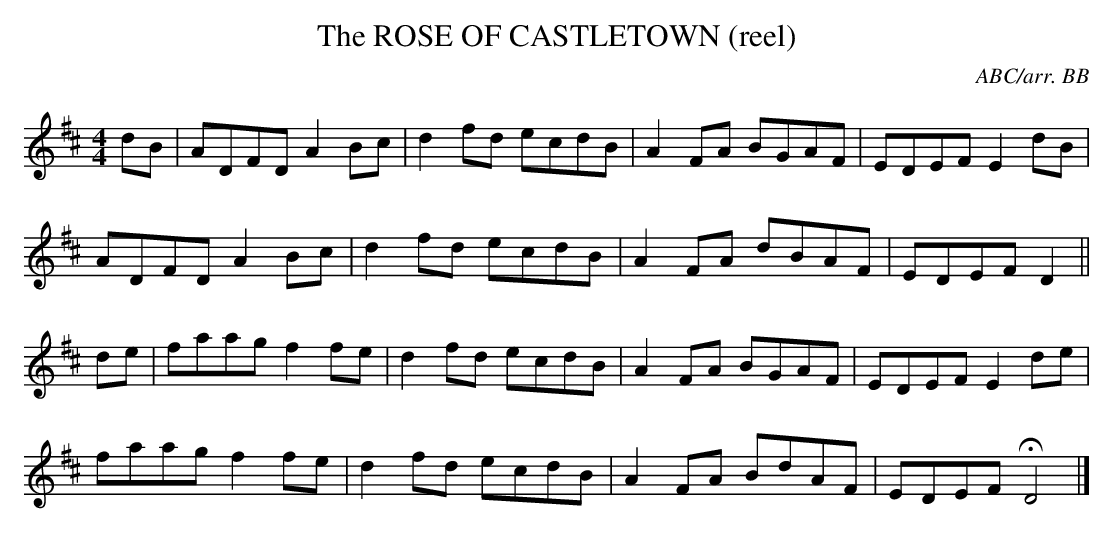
X:1
T:ROSE OF CASTLETOWN (reel), The
C:ABC/arr. BB
L:1/8
M:4/4
K:D
dB|ADFD A2Bc|d2fd ecdB|A2FA BGAF|EDEF E2dB|
ADFD A2Bc|d2fd ecdB|A2FA dBAF|EDEF D2||
de|faag f2fe|d2fd ecdB|A2FA BGAF|EDEF E2de|
faag f2fe|d2fd ecdB|A2FA BdAF|EDEF HD4|]
